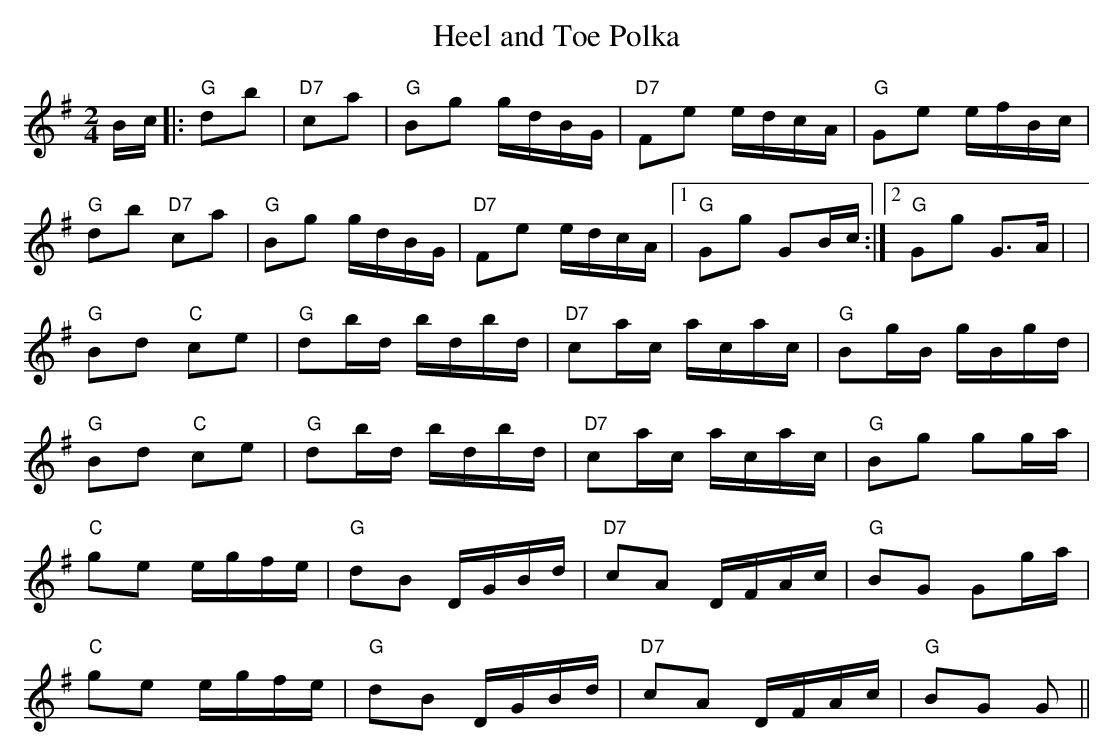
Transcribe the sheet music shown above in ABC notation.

X:1
T:Heel and Toe Polka
M:2/4
L:1/16
K:G
Bc|:"G"d2b2|"D7"c2a2|"G"B2g2 gdBG|"D7"F2e2 edcA|"G"G2e2 efBc|!
"G"d2b2 "D7"c2a2|"G"B2g2 gdBG|"D7"F2e2 edcA|1"G"G2g2 G2Bc:|2"G"G2g2 G3A|
|!
"G"B2d2 "C"c2e2|"G"d2bd bdbd|"D7"c2ac acac|"G"B2gB gBgd|!
"G"B2d2 "C"c2e2|"G"d2bd bdbd|"D7"c2ac acac|"G"B2g2 g2ga|!
"C"g2e2 egfe|"G"d2B2 DGBd|"D7"c2A2 DFAc|"G"B2G2 G2ga|!
"C"g2e2 egfe|"G"d2B2 DGBd|"D7"c2A2 DFAc|"G"B2G2 G2||!
